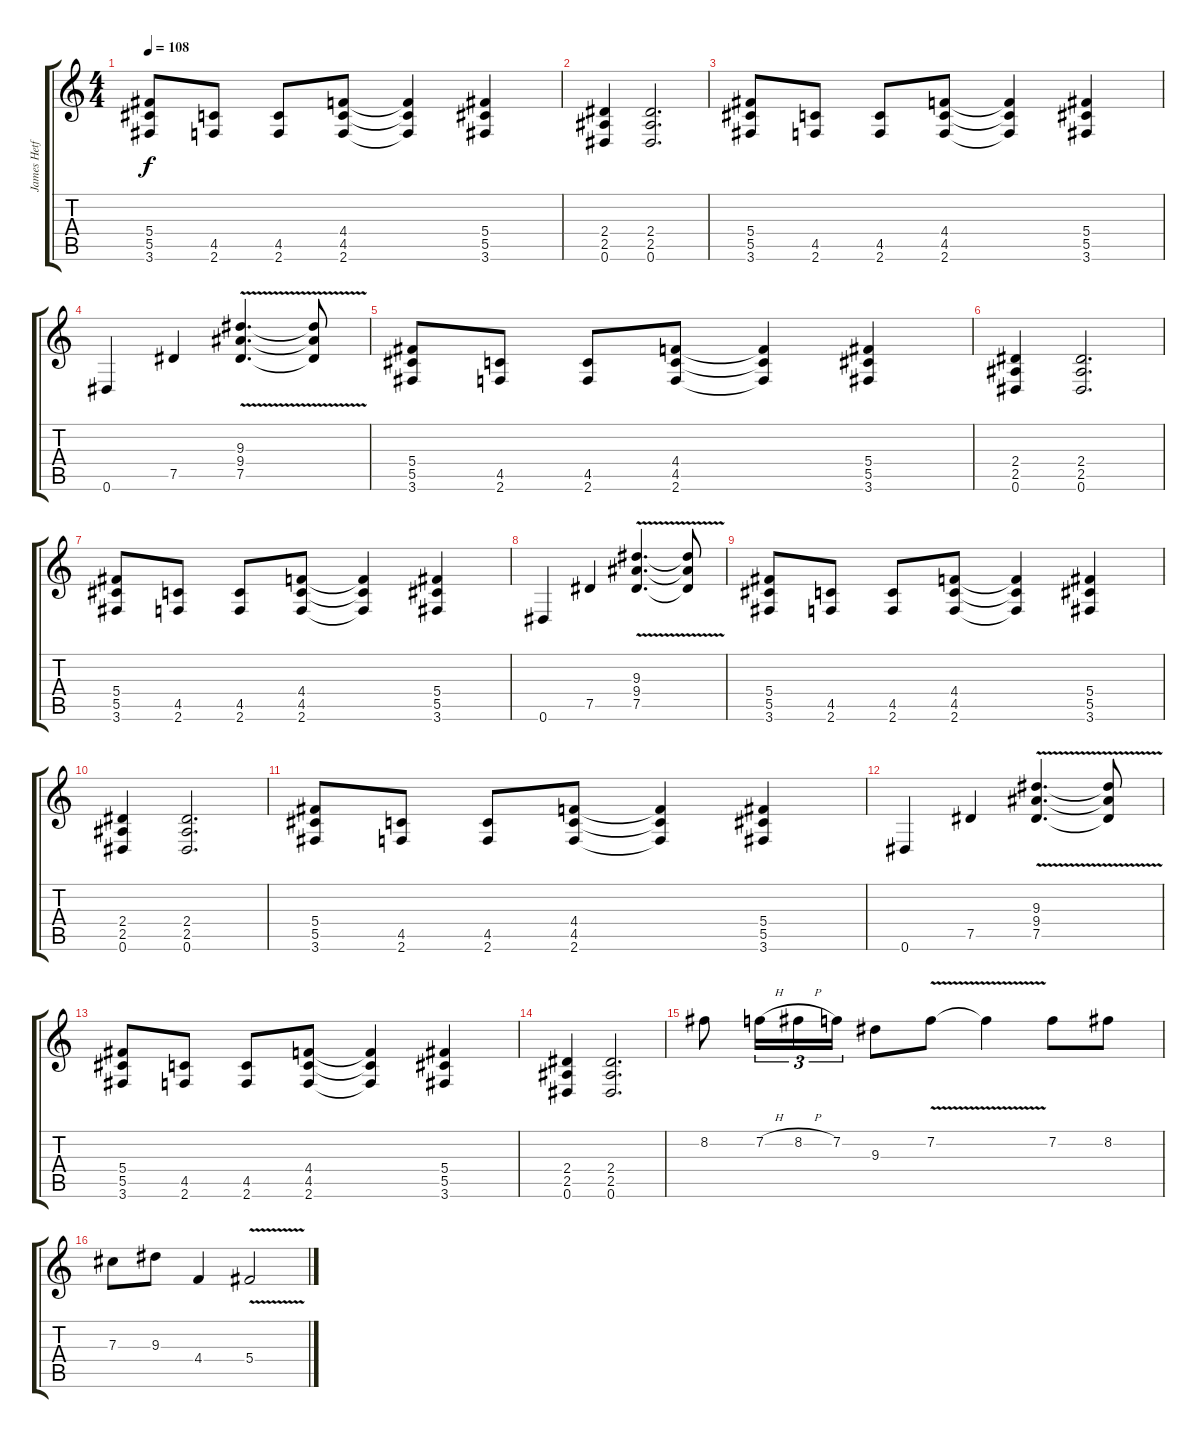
\track ("James Hetfield" "James Hetf") {instrument electricguitarjazz}
\staff {score tabs}
\tuning (Eb4 Bb3 Gb3 Db3 Ab2 Eb2) {hide}
\ts (4 4)
\tempo 108
\clef g2
\ks c
(5.4 5.5 3.6).8{dy f} (4.5 2.6).8 (4.5 2.6).8 (4.4 4.5 2.6).8 (4.4{t} 4.5{t} 2.6{t}).4 (5.4 5.5 3.6).4 |
(2.4 2.5 0.6).4 (2.4 2.5 0.6).2{d} |
(5.4 5.5 3.6).8 (4.5 2.6).8 (4.5 2.6).8 (4.4 4.5 2.6).8 (4.4{t} 4.5{t} 2.6{t}).4 (5.4 5.5 3.6).4 |
0.6.4 7.5.4 (9.3{v} 9.4{v} 7.5{v}).4{d} (9.3{t} 9.4{t} 7.5{t}).8 |
(5.4 5.5 3.6).8 (4.5 2.6).8 (4.5 2.6).8 (4.4 4.5 2.6).8 (4.4{t} 4.5{t} 2.6{t}).4 (5.4 5.5 3.6).4 |
(2.4 2.5 0.6).4 (2.4 2.5 0.6).2{d} |
(5.4 5.5 3.6).8 (4.5 2.6).8 (4.5 2.6).8 (4.4 4.5 2.6).8 (4.4{t} 4.5{t} 2.6{t}).4 (5.4 5.5 3.6).4 |
0.6.4 7.5.4 (9.3{v} 9.4{v} 7.5{v}).4{d} (9.3{t} 9.4{t} 7.5{t}).8 |
(5.4 5.5 3.6).8 (4.5 2.6).8 (4.5 2.6).8 (4.4 4.5 2.6).8 (4.4{t} 4.5{t} 2.6{t}).4 (5.4 5.5 3.6).4 |
(2.4 2.5 0.6).4 (2.4 2.5 0.6).2{d} |
(5.4 5.5 3.6).8 (4.5 2.6).8 (4.5 2.6).8 (4.4 4.5 2.6).8 (4.4{t} 4.5{t} 2.6{t}).4 (5.4 5.5 3.6).4 |
0.6.4 7.5.4 (9.3{v} 9.4{v} 7.5{v}).4{d} (9.3{t} 9.4{t} 7.5{t}).8 |
(5.4 5.5 3.6).8 (4.5 2.6).8 (4.5 2.6).8 (4.4 4.5 2.6).8 (4.4{t} 4.5{t} 2.6{t}).4 (5.4 5.5 3.6).4 |
(2.4 2.5 0.6).4 (2.4 2.5 0.6).2{d} |
8.2.8 7.2{h}.16{tu (3 2)} 8.2{h}.16{tu (3 2)} 7.2.16{tu (3 2)} 9.3.8 7.2{v}.8 7.2{t}.4 7.2.8 8.2.8 |
7.3.8 9.3.8 4.4.4 5.4{v}.2
